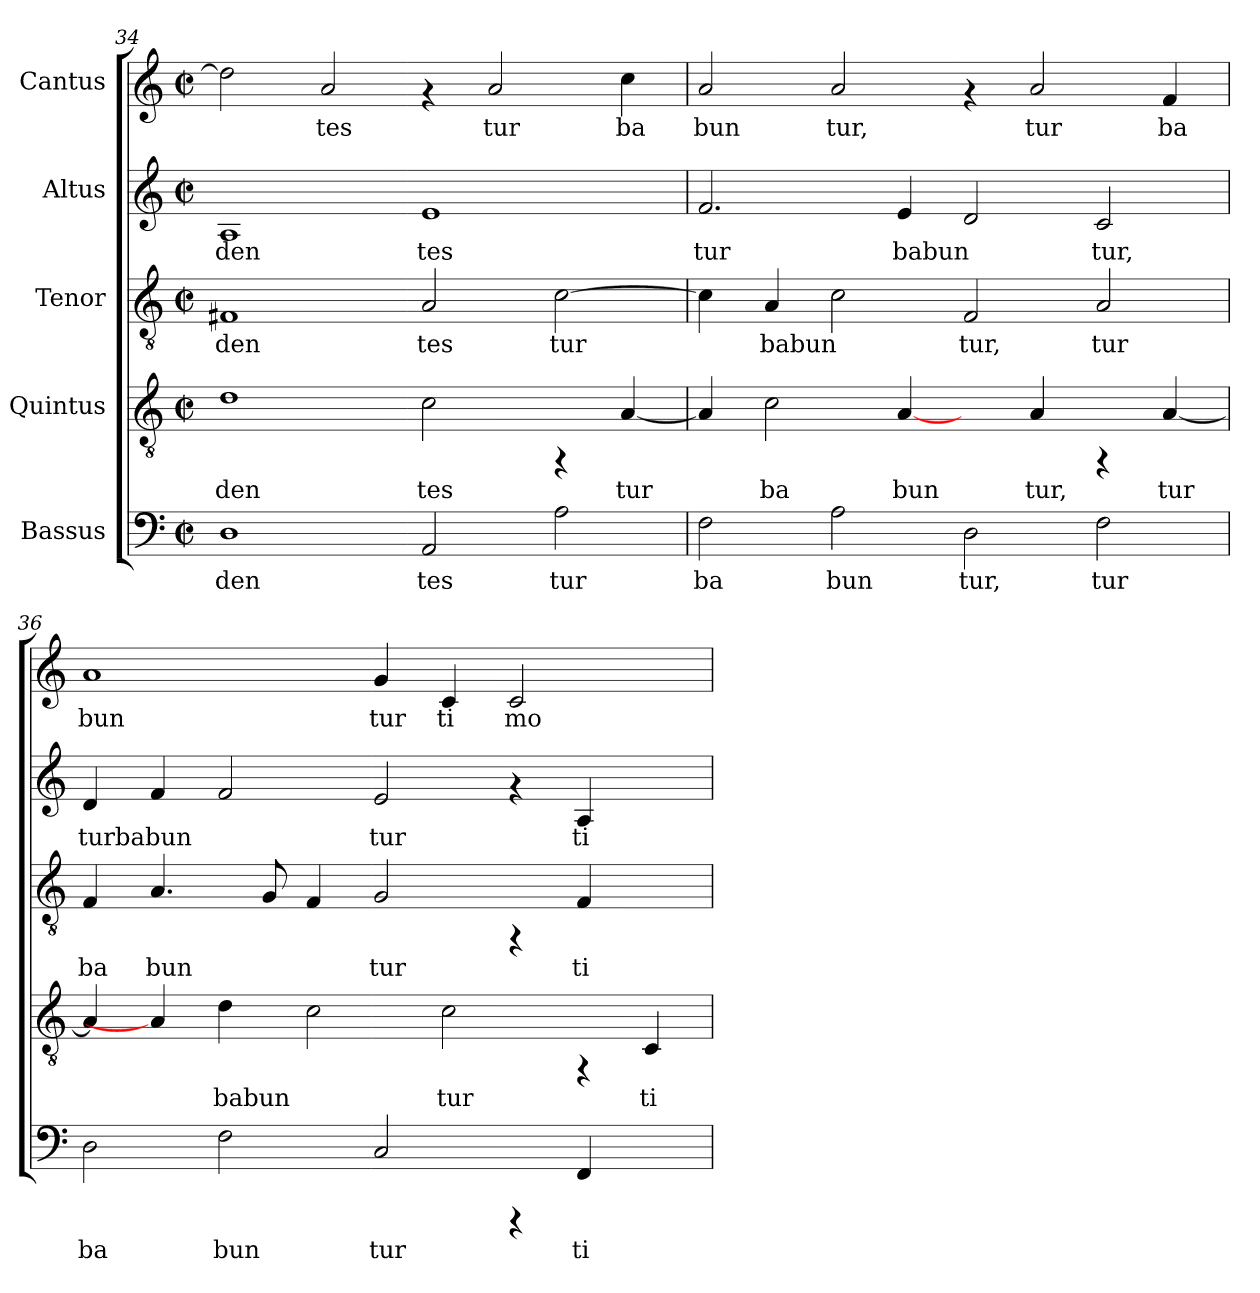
**kern	**text	**kern	**text	**kern	**text	**kern	**text	**kern	**text
*part5	*part5	*part4	*part4	*part3	*part3	*part2	*part2	*part1	*part1
*staff5	*staff5	*staff4	*staff4	*staff3	*staff3	*staff2	*staff2	*staff1	*staff1
*I"Bassus	*	*I"Quintus	*	*I"Tenor	*	*I"Altus	*	*I"Cantus	*
!!LO:PB:g=z
*clefF4	*	*clefGv2	*	*clefGv2	*	*clefG2	*	*clefG2	*
*k[]	*	*k[]	*	*k[]	*	*k[]	*	*k[]	*
*C:	*	*C:	*	*C:	*	*C:	*	*C:	*
*M2/2	*	*M2/2	*	*M2/2	*	*M2/2	*	*M2/2	*
*met(c|)	*	*met(c|)	*	*met(c|)	*	*met(c|)	*	*met(c|)	*
=34	=34	=34	=34	=34	=34	=34	=34	=34	=34
!	!LO:LY:b:cj	!	!LO:LY:b:cj	!	!LO:LY:b:cj	!	!LO:LY:b:cj	!	!LO:LY:b:cj
1D	den	1d	-den	1F#X	-den	1A	den	2dd\]	--
!	!	!	!	!	!	!	!	!	!LO:LY:b:cj
.	.	.	.	.	.	.	.	2a/	-tes
!	!LO:LY:b:cj	!	!LO:LY:b:cj	!	!LO:LY:b:cj	!	!LO:LY:b:cj	!	!
2AA/	tes	2c\	tes	2A/	tes	1e	tes	4rf	.
!	!	!	!	!	!	!	!	!	!LO:LY:b:cj
.	.	.	.	.	.	.	.	2a/	tur
!	!LO:LY:b:cj	!	!	!	!LO:LY:b:cj	!	!	!	!
2A\	tur	4rFF	.	[>2c\	tur	.	.	.	.
!	!	!	!LO:LY:b:cj	!	!	!	!	!	!LO:LY:b:cj
.	.	[<4A/	tur	.	.	.	.	4cc\	ba
=35	=35	=35	=35	=35	=35	=35	=35	=35	=35
!	!LO:LY:b:cj	!	!LO:LY:b:cj	!	!LO:LY:b:cj	!	!LO:LY:b:cj	!	!LO:LY:b:cj
2F\	ba	4A/]	.	4c\]	.	2.f/	tur	2a/	bun
!	!	!	!LO:LY:b:cj	!	!LO:LY:b:cj	!	!	!	!
.	.	2c\	ba	4A/	babun	.	.	.	.
!	!LO:LY:b:cj	!	!	!	!LO:LY:b:cj	!	!	!	!LO:LY:b:cj
2A\	bun	.	.	2c\	.	.	.	2a/	tur,
!	!	!	!LO:LY:b:cj	!	!	!	!LO:LY:b:cj	!	!
.	.	[4A/	bun	.	.	4e/	babun	.	.
!	!LO:LY:b:cj	!	!	!	!LO:LY:b:cj	!	!LO:LY:b:cj	!	!
2D\	tur,	4ryy	.	2F/	tur,	2d/	.	4rf	.
!	!	!	!LO:LY:b:cj	!	!	!	!	!	!LO:LY:b:cj
.	.	4A/	tur,	.	.	.	.	2a/	tur
!	!LO:LY:b:cj	!	!	!	!LO:LY:b:cj	!	!LO:LY:b:cj	!	!
2F\	tur	4rFF	.	2A/	tur	2c/	tur,	.	.
!	!	!	!LO:LY:b:cj	!	!	!	!	!	!LO:LY:b:cj
.	.	[<4A/	tur	.	.	.	.	4f/	ba
=36	=36	=36	=36	=36	=36	=36	=36	=36	=36
!	!LO:LY:b:cj	!	!LO:LY:b:cj	!	!LO:LY:b:cj	!	!LO:LY:b:cj	!	!LO:LY:b:cj
2D\	ba	4A/]	.	4F/	ba	4d/	turbabun	1a	bun
!	!	!	!	!	!LO:LY:b:cj	!	!LO:LY:b:cj	!	!
.	.	4A/]	.	4.A/	bun	4f/	.	.	.
!	!LO:LY:b:cj	!	!LO:LY:b:cj	!	!	!	!LO:LY:b:cj	!	!
2F\	bun	4d\	babun	.	.	2f/	.	.	.
!	!	!	!	!	!LO:LY:b:cj	!	!	!	!
.	.	.	.	8G/	.	.	.	.	.
!	!	!	!LO:LY:b:cj	!	!LO:LY:b:cj	!	!	!	!
.	.	2c\	.	4F/	.	.	.	.	.
!	!LO:LY:b:cj	!	!	!	!LO:LY:b:cj	!	!LO:LY:b:cj	!	!LO:LY:b:cj
2C/	tur	.	.	2G/	tur	2e/	tur	4g/	tur
!	!	!	!LO:LY:b:cj	!	!	!	!	!	!LO:LY:b:cj
.	.	2c\	tur	.	.	.	.	4c/	ti
!	!	!	!	!	!	!	!	!	!LO:LY:b:cj
4rCCC	.	.	.	4rFF	.	4rf	.	2c/	mo
!	!LO:LY:b:cj	!	!	!	!LO:LY:b:cj	!	!LO:LY:b:cj	!	!
4FF/	ti	4rFF	.	4F/	ti	4A/	ti	.	.
!	!	!	!LO:LY:b:cj	!	!	!	!	!	!
4ryy	.	4C/	ti	4ryy	.	4ryy	.	4ryy	.
=	=	=	=	=	=	=	=	=	=
*-	*-	*-	*-	*-	*-	*-	*-	*-	*-
